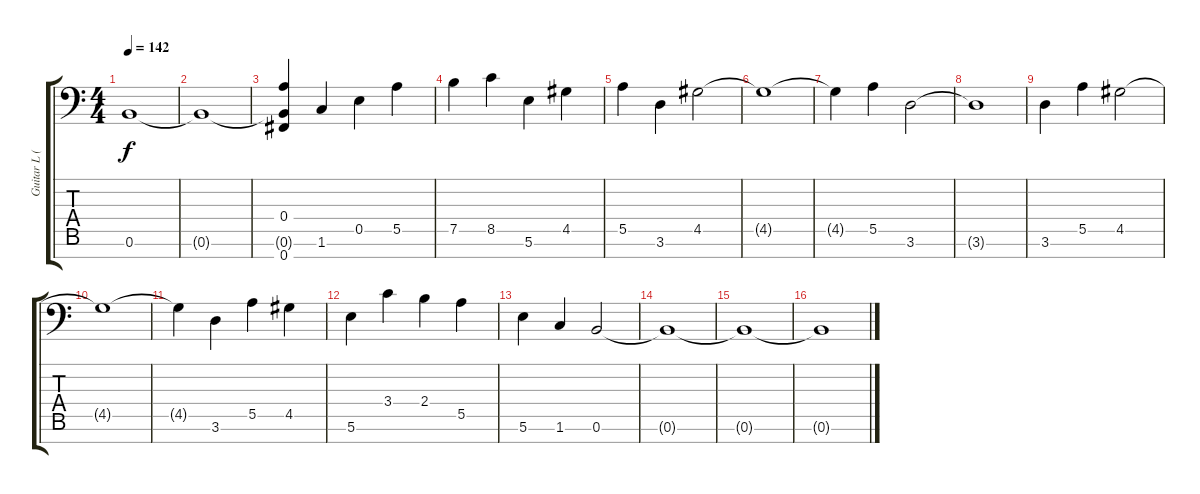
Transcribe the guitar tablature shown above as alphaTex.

\track ("Guitar L (8 String)" "Guitar L (") {instrument distortionguitar}
\staff {score tabs}
\tuning (B3 G3 D3 A2 E2 B1 Gb1) {hide}
\ts (4 4)
\tempo 142
\clef f4
\ks c
0.6.1{dy f} |
0.6{t}.1 |
(0.4 0.6{t} 0.7).4 1.6.4 0.5.4 5.5.4 |
7.5.4 8.5.4 5.6.4 4.5.4 |
5.5.4 3.6.4 4.5.2 |
4.5{t}.1 |
4.5{t}.4 5.5.4 3.6.2 |
3.6{t}.1 |
3.6.4 5.5.4 4.5.2 |
4.5{t}.1 |
4.5{t}.4 3.6.4 5.5.4 4.5.4 |
5.6.4 3.4.4 2.4.4 5.5.4 |
5.6.4 1.6.4 0.6.2 |
0.6{t}.1 |
0.6{t}.1 |
0.6{t}.1
